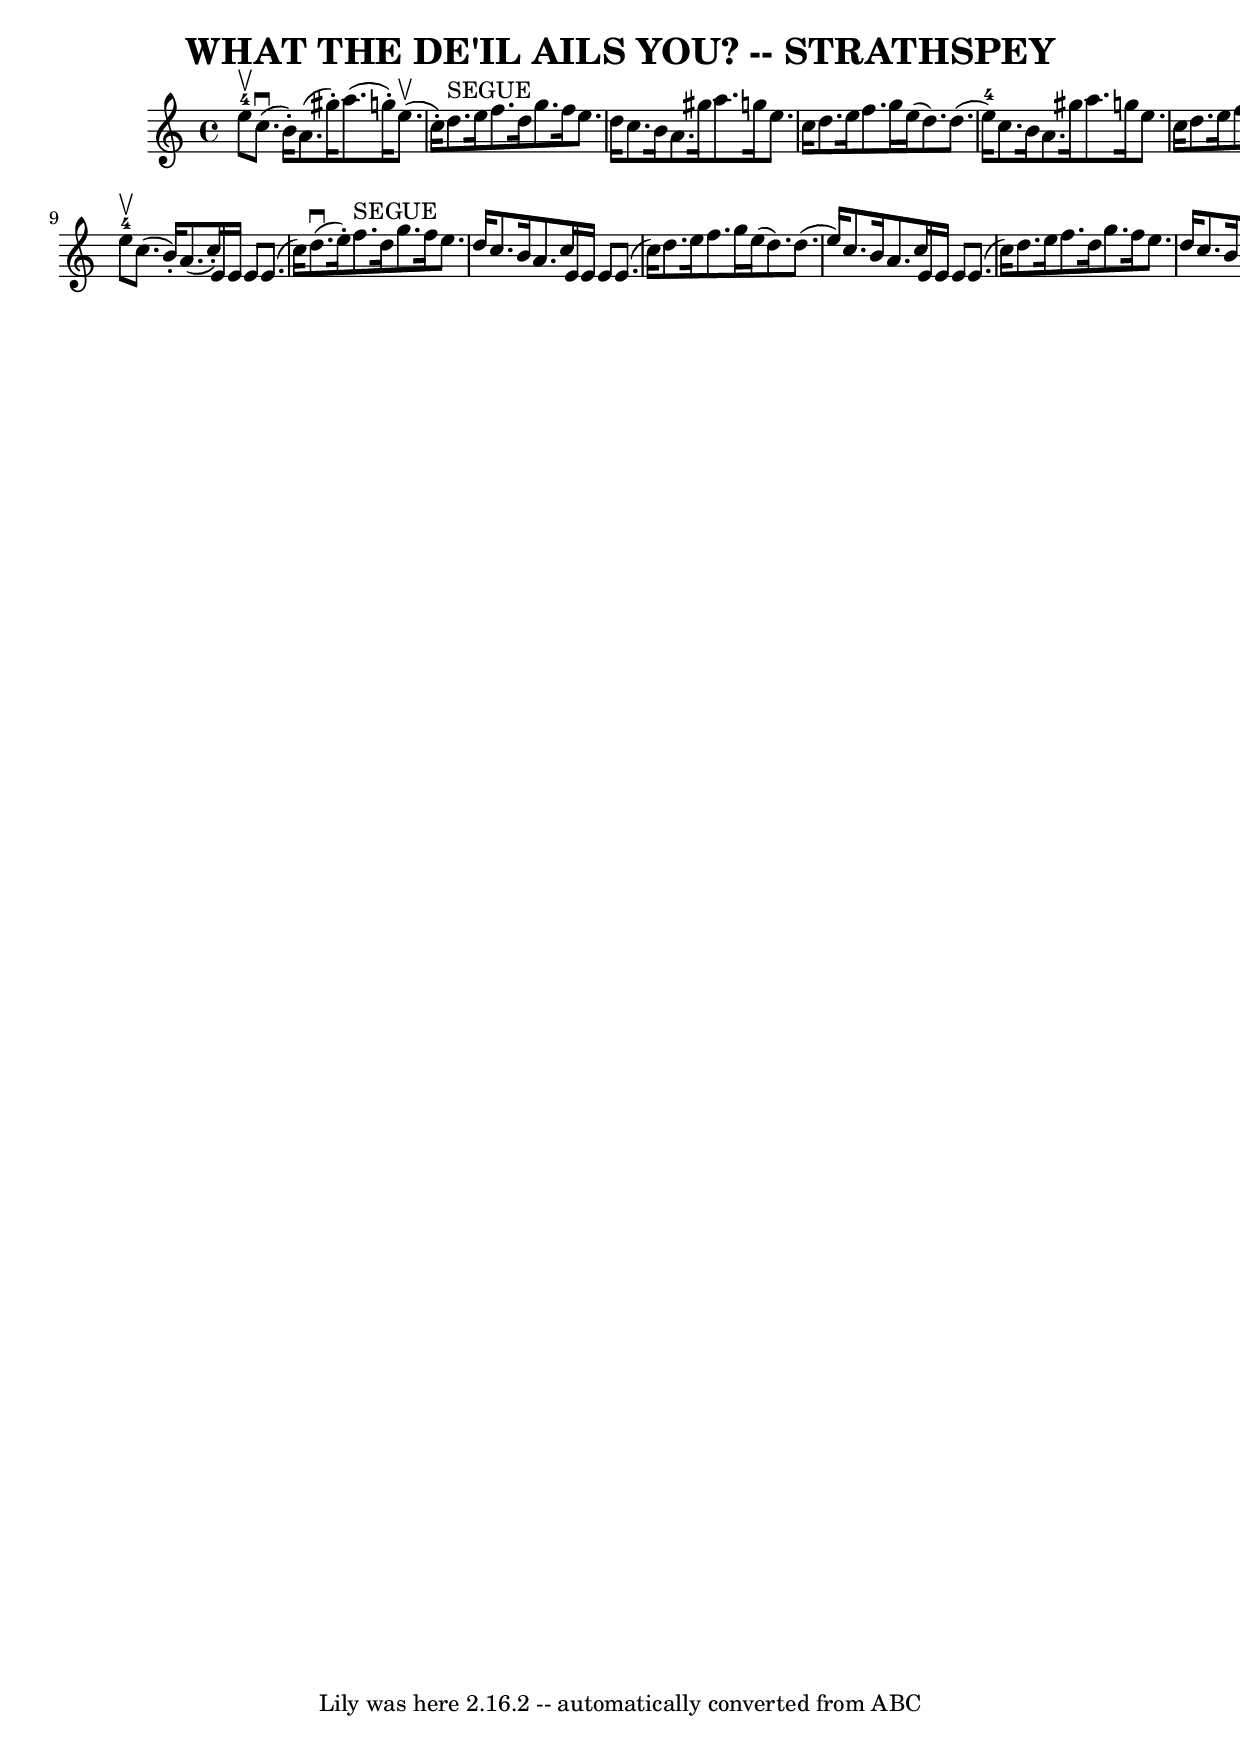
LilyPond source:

\version "2.7.40"
\include "Mammoth.ily"
\header {
	book = "Ryan's Mammoth Collection of Fiddle Tunes"
	composer = ""
	crossRefNumber = "1"
	footnotes = ""
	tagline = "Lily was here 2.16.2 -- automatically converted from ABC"
	title = "WHAT THE DE'IL AILS YOU? -- STRATHSPEY"
}
voicedefault =  {
\set Score.defaultBarType = "empty"

 \override Staff.TimeSignature #'style = #'C
 \time 4/4 \key a \minor e''8-4^\upbow   |
 c''8. (^\downbow 
 b'16 -.) a'8. (gis''16 -.) a''8. (g''!16 -.) e''8. 
(^\upbow c''16 -.)   |
 d''8.^"SEGUE" e''16 f''8. d''16  
 g''8. f''16 e''8. d''16    |
 c''8. b'16 a'8.    
gis''16 a''8. g''!16 e''8. c''16    |
 d''8. e''16    
f''8. g''16 e''16 (d''8.) d''8. (e''16-4)   |
     
c''8. b'16 a'8. gis''16 a''8. g''!16 e''8. c''16    
|
 d''8. e''16 f''8. d''16 g''8. f''16 e''8. d''16 
   |
 c''8. b'16 a'8. gis''16 a''8. g''!16 e''8.    
c''16    |
 d''8. e''16 f''8. g''16 e''16 (c''8.)   
c''8    \bar "|." e''8-4^\upbow   |
 c''8. (b'16 -.)   
a'8. (c''16 -.) e'16 e'16 e'8 e'8. (c''16)   |
     
d''8. (^\downbow e''16 -.) f''8.^"SEGUE" d''16 g''8. f''16    
e''8. d''16    |
 c''8. b'16 a'8. c''16 e'16 e'16   
 e'8 e'8. (c''16)   |
 d''8. e''16 f''8. g''16    
e''16 (d''8.) d''8. (e''16)   |
 c''8. b'16 a'8.  
 c''16 e'16 e'16 e'8 e'8. (c''16)   |
 d''8.    
e''16 f''8. d''16 g''8. f''16 e''8. d''16    |
     
c''8. b'16 a'8. c''16 e'16 e'16 e'8 e'8. (c''16)   
|
 d''8. e''16 f''8. g''16 e''16 (c''8.) c''8    
\bar "|."   
}

\score{
    <<

	\context Staff="default"
	{
	    \voicedefault 
	}

    >>
	\layout {
	}
	\midi {}
}
